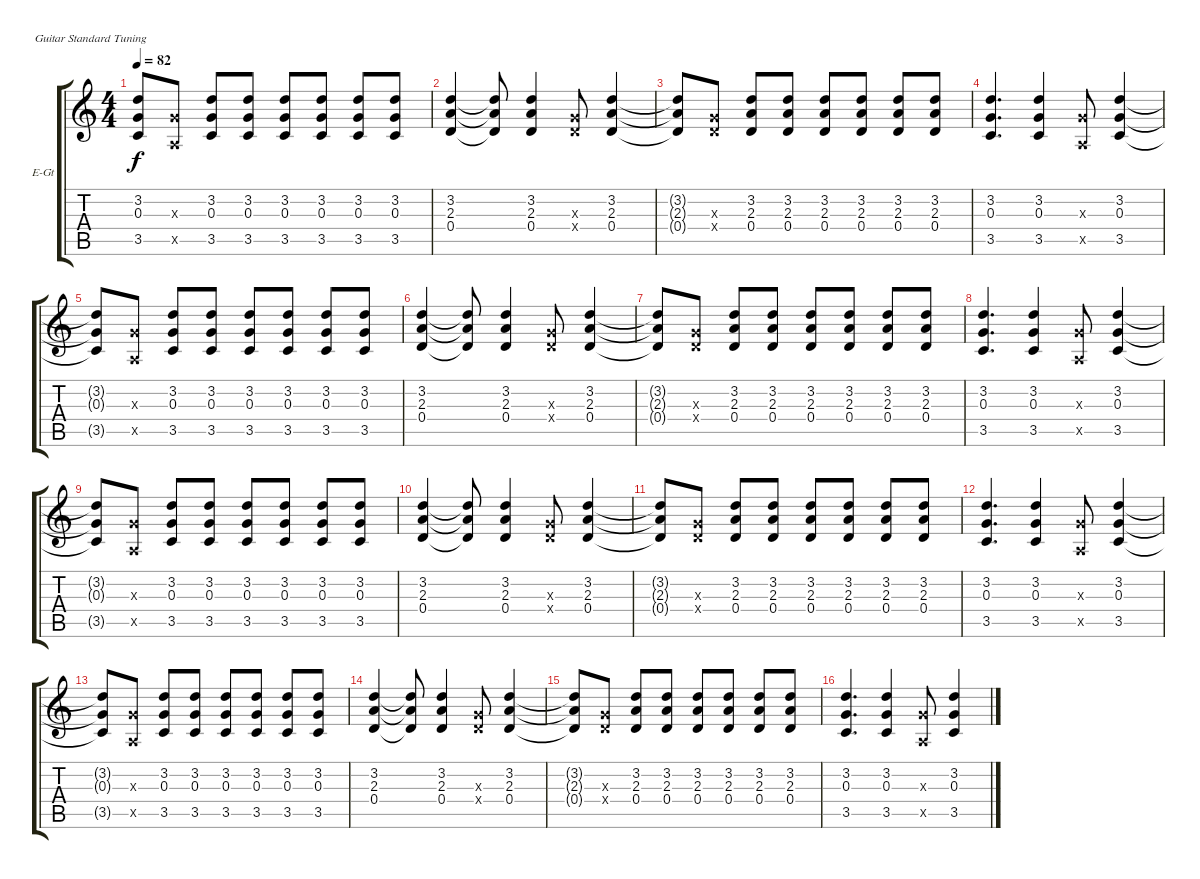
\bracketExtendMode groupsimilarinstruments
\firstSystemTrackNameOrientation horizontal
\otherSystemsTrackNameOrientation horizontal
\track ("Guitar 4olo" "E-Gt") {instrument acousticgrandpiano}
\staff {score tabs}
\tuning (E4 B3 G3 D3 A2 E2)
\displaytranspose 12
\ts (4 4)
\tempo 82
\clef g2
\ks c
(3.2{t} 0.3{t} 3.5{t}).8{dy f} (0.3{x} 0.5{x}).8 (3.2 0.3 3.5).8 (3.2 0.3 3.5).8 (3.2 0.3 3.5).8 (3.2 0.3 3.5).8 (3.2 0.3 3.5).8 (3.2 0.3 3.5).8 |
(3.2 2.3 0.4).4 (3.2{t} 2.3{t} 0.4{t}).8 (3.2 2.3 0.4).4 (0.3{x} 0.4{x}).8 (3.2 2.3 0.4).4 |
(3.2{t} 2.3{t} 0.4{t}).8 (0.3{x} 0.4{x}).8 (3.2 2.3 0.4).8 (3.2 2.3 0.4).8 (3.2 2.3 0.4).8 (3.2 2.3 0.4).8 (3.2 2.3 0.4).8 (3.2 2.3 0.4).8 |
(3.2 0.3 3.5).4{d} (3.2 0.3 3.5).4 (0.3{x} 0.5{x}).8 (3.2 0.3 3.5).4 |
(3.2{t} 0.3{t} 3.5{t}).8 (0.3{x} 0.5{x}).8 (3.2 0.3 3.5).8 (3.2 0.3 3.5).8 (3.2 0.3 3.5).8 (3.2 0.3 3.5).8 (3.2 0.3 3.5).8 (3.2 0.3 3.5).8 |
(3.2 2.3 0.4).4 (3.2{t} 2.3{t} 0.4{t}).8 (3.2 2.3 0.4).4 (0.3{x} 0.4{x}).8 (3.2 2.3 0.4).4 |
(3.2{t} 2.3{t} 0.4{t}).8 (0.3{x} 0.4{x}).8 (3.2 2.3 0.4).8 (3.2 2.3 0.4).8 (3.2 2.3 0.4).8 (3.2 2.3 0.4).8 (3.2 2.3 0.4).8 (3.2 2.3 0.4).8 |
(3.2 0.3 3.5).4{d} (3.2 0.3 3.5).4 (0.3{x} 0.5{x}).8 (3.2 0.3 3.5).4 |
(3.2{t} 0.3{t} 3.5{t}).8 (0.3{x} 0.5{x}).8 (3.2 0.3 3.5).8 (3.2 0.3 3.5).8 (3.2 0.3 3.5).8 (3.2 0.3 3.5).8 (3.2 0.3 3.5).8 (3.2 0.3 3.5).8 |
(3.2 2.3 0.4).4 (3.2{t} 2.3{t} 0.4{t}).8 (3.2 2.3 0.4).4 (0.3{x} 0.4{x}).8 (3.2 2.3 0.4).4 |
(3.2{t} 2.3{t} 0.4{t}).8 (0.3{x} 0.4{x}).8 (3.2 2.3 0.4).8 (3.2 2.3 0.4).8 (3.2 2.3 0.4).8 (3.2 2.3 0.4).8 (3.2 2.3 0.4).8 (3.2 2.3 0.4).8 |
(3.2 0.3 3.5).4{d} (3.2 0.3 3.5).4 (0.3{x} 0.5{x}).8 (3.2 0.3 3.5).4 |
(3.2{t} 0.3{t} 3.5{t}).8 (0.3{x} 0.5{x}).8 (3.2 0.3 3.5).8 (3.2 0.3 3.5).8 (3.2 0.3 3.5).8 (3.2 0.3 3.5).8 (3.2 0.3 3.5).8 (3.2 0.3 3.5).8 |
(3.2 2.3 0.4).4 (3.2{t} 2.3{t} 0.4{t}).8 (3.2 2.3 0.4).4 (0.3{x} 0.4{x}).8 (3.2 2.3 0.4).4 |
(3.2{t} 2.3{t} 0.4{t}).8 (0.3{x} 0.4{x}).8 (3.2 2.3 0.4).8 (3.2 2.3 0.4).8 (3.2 2.3 0.4).8 (3.2 2.3 0.4).8 (3.2 2.3 0.4).8 (3.2 2.3 0.4).8 |
(3.2 0.3 3.5).4{d} (3.2 0.3 3.5).4 (0.3{x} 0.5{x}).8 (3.2 0.3 3.5).4
